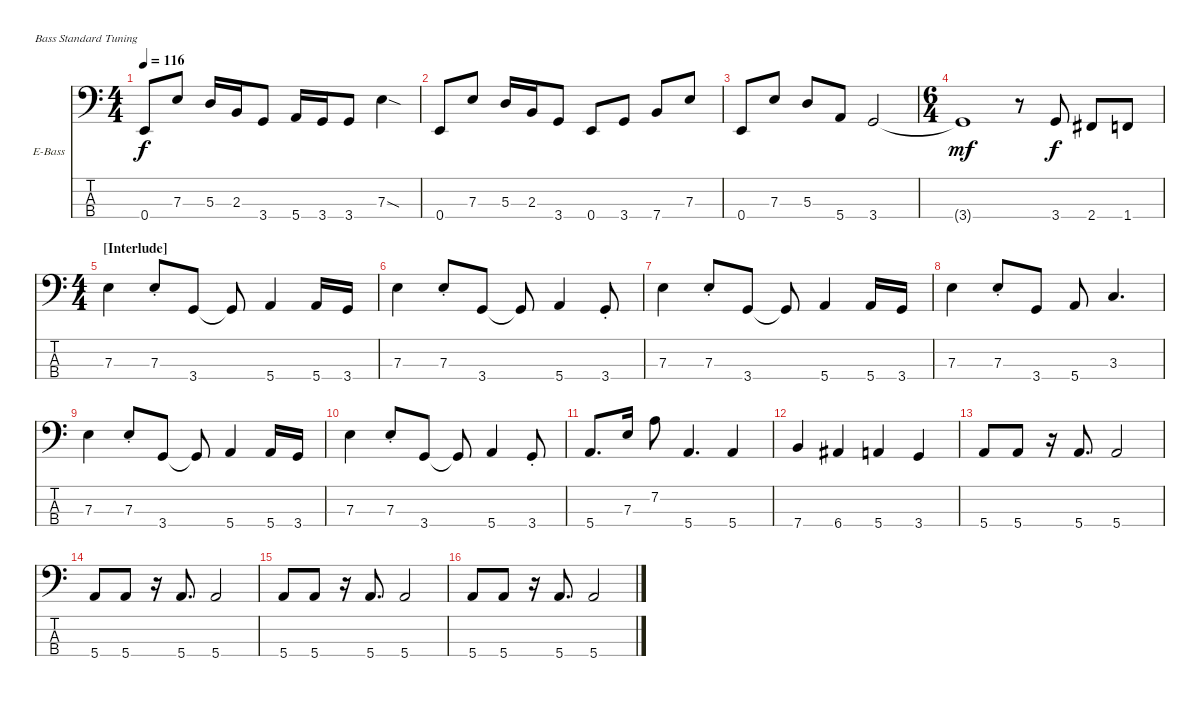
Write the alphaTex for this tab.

\bracketExtendMode nobrackets
\firstSystemTrackNameOrientation horizontal
\otherSystemsTrackNameOrientation horizontal
\track ("Bass" "E-Bass") {instrument electricbassfinger}
\staff {score tabs}
\tuning (G2 D2 A1 E1)
\ts (4 4)
\tempo 116
\clef f4
\ks c
0.4.8{dy f} 7.3.8 5.3.16 2.3.16 3.4.8 5.4.16 3.4.16 3.4.8 7.3{sod}.4 |
0.4.8 7.3.8 5.3.16 2.3.16 3.4.8 0.4.8 3.4.8 7.4.8 7.3.8 |
0.4.8 7.3.8 5.3.8 5.4.8 3.4.2 |
\ts (6 4)
3.4{t}.1{dy mf} r.8 3.4.8{dy f} 2.4.8 1.4.8 |
\ts (4 4)
\section ("" "[Interlude]")
7.3.4 7.3{st}.8 3.4.8 3.4{t}.8 5.4.4 5.4.16 3.4.16 |
7.3.4 7.3{st}.8 3.4.8 3.4{t}.8 5.4.4 3.4{st}.8 |
7.3.4 7.3{st}.8 3.4.8 3.4{t}.8 5.4.4 5.4.16 3.4.16 |
7.3.4 7.3{st}.8 3.4.8 5.4.8 3.3.4{d} |
7.3.4 7.3{st}.8 3.4.8 3.4{t}.8 5.4.4 5.4.16 3.4.16 |
7.3.4 7.3{st}.8 3.4.8 3.4{t}.8 5.4.4 3.4{st}.8 |
5.4.8{d} 7.3.16 7.2.8 5.4.4{d} 5.4.4 |
7.4.4 6.4.4 5.4.4 3.4.4 |
5.4.8 5.4.8 r.16 5.4.8{d} 5.4.2 |
5.4.8 5.4.8 r.16 5.4.8{d} 5.4.2 |
5.4.8 5.4.8 r.16 5.4.8{d} 5.4.2 |
5.4.8 5.4.8 r.16 5.4.8{d} 5.4.2
